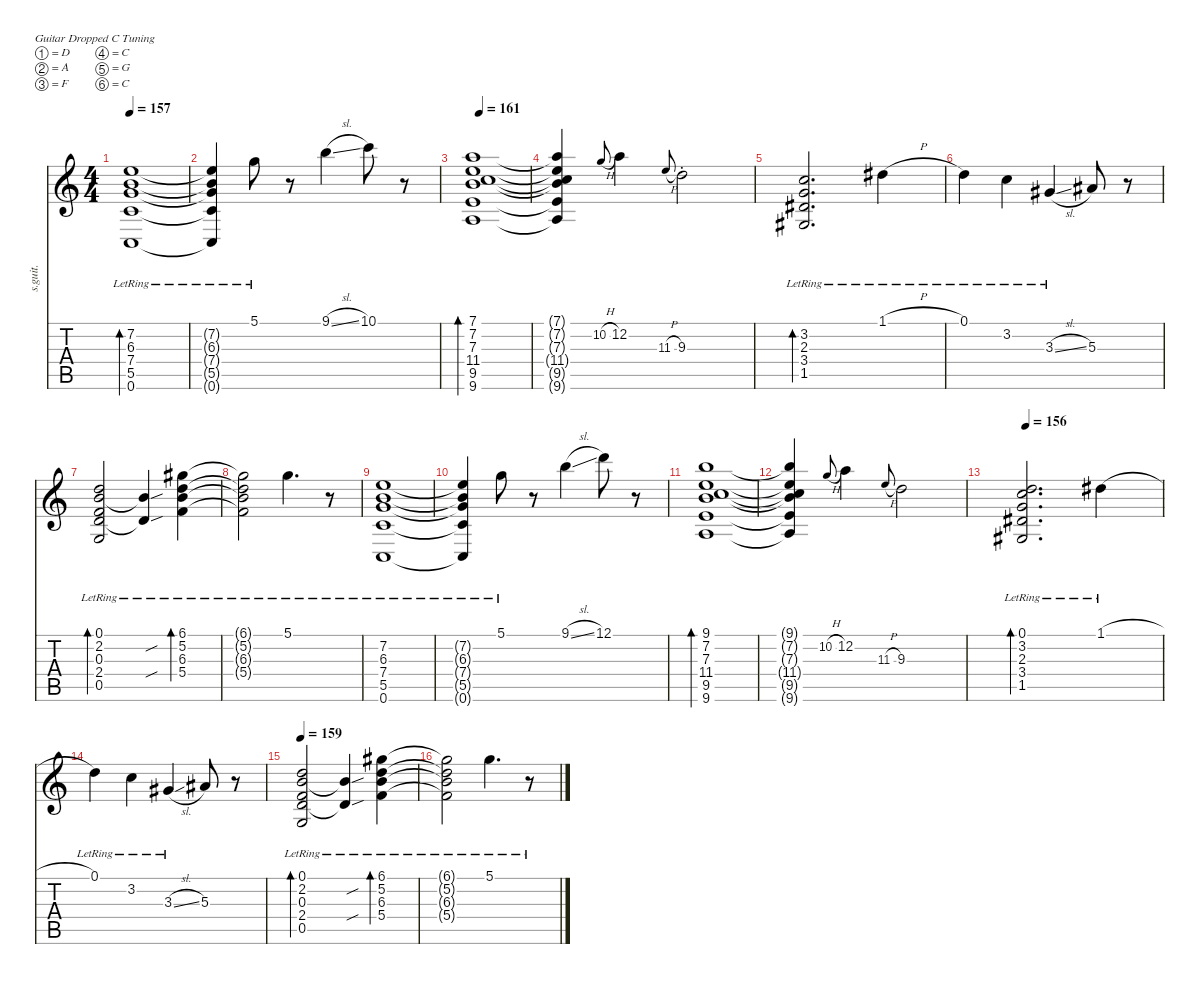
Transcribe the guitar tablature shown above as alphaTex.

\defaultSystemsLayout 4
\hideDynamics
\bracketExtendMode nobrackets
\track ("Rhythm 2" "s.guit.") {instrument distortionguitar}
\staff {score tabs}
\tuning (D4 A3 F3 C3 G2 C2)
\ts (4 4)
\tempo 157
\clef g2
\ks c
(7.2{lr} 6.3{lr} 7.4{lr} 5.5{lr} 0.6{lr}).1{bd 30 lyrics (0 "") lyrics (1 "") lyrics (2 "") lyrics (3 "") lyrics (4 "") dy ppp} |
(7.2{lr t} 6.3{lr t} 7.4{lr t} 5.5{lr t} 0.6{lr t}).4{lyrics (0 "") lyrics (1 "") lyrics (2 "") lyrics (3 "") lyrics (4 "")} 5.1{lr}.8{lyrics (0 "") lyrics (1 "") lyrics (2 "") lyrics (3 "") lyrics (4 "")} r.8 9.1{sl}.4{lyrics (0 "") lyrics (1 "") lyrics (2 "") lyrics (3 "") lyrics (4 "")} 10.1.8{lyrics (0 "") lyrics (1 "") lyrics (2 "") lyrics (3 "") lyrics (4 "")} r.8 |
\tempo 161
(7.1 7.2 7.3 11.4 9.5 9.6).1{bd 30 lyrics (0 "") lyrics (1 "") lyrics (2 "") lyrics (3 "") lyrics (4 "")} |
(7.1{t} 7.2{t} 7.3{t} 11.4{t} 9.5{t} 9.6{t}).4{lyrics (0 "") lyrics (1 "") lyrics (2 "") lyrics (3 "") lyrics (4 "")} 10.2{h}.8{lyrics (0 "") lyrics (1 "") lyrics (2 "") lyrics (3 "") lyrics (4 "") gr onbeat} 12.2.4{lyrics (0 "") lyrics (1 "") lyrics (2 "") lyrics (3 "") lyrics (4 "")} 11.3{h}.8{lyrics (0 "") lyrics (1 "") lyrics (2 "") lyrics (3 "") lyrics (4 "") gr onbeat} 9.3{st}.2{lyrics (0 "") lyrics (1 "") lyrics (2 "") lyrics (3 "") lyrics (4 "")} |
(3.2{lr} 2.3{lr} 3.4{lr acc #} 1.5{lr acc #}).2{d bd 30 lyrics (0 "") lyrics (1 "") lyrics (2 "") lyrics (3 "") lyrics (4 "")} 1.1{h lr acc #}.4{lyrics (0 "") lyrics (1 "") lyrics (2 "") lyrics (3 "") lyrics (4 "")} |
0.1{lr}.4{lyrics (0 "") lyrics (1 "") lyrics (2 "") lyrics (3 "") lyrics (4 "")} 3.2{lr}.4{lyrics (0 "") lyrics (1 "") lyrics (2 "") lyrics (3 "") lyrics (4 "")} 3.3{sl lr acc #}.4{lyrics (0 "") lyrics (1 "") lyrics (2 "") lyrics (3 "") lyrics (4 "")} 5.3{acc #}.8{lyrics (0 "") lyrics (1 "") lyrics (2 "") lyrics (3 "") lyrics (4 "")} r.8 |
(0.1{lr} 2.2{lr} 0.3{lr} 2.4{lr} 0.5{lr}).2{bd 30 lyrics (0 "") lyrics (1 "") lyrics (2 "") lyrics (3 "") lyrics (4 "")} (2.4{sou lr t} 2.2{sou lr t}).4{lyrics (0 "") lyrics (1 "") lyrics (2 "") lyrics (3 "") lyrics (4 "")} (6.1{lr acc #} 5.2{lr} 6.3{lr} 5.4{lr}).4{bd 30 lyrics (0 "") lyrics (1 "") lyrics (2 "") lyrics (3 "") lyrics (4 "")} |
(6.1{lr t acc #} 5.2{lr t} 6.3{lr t} 5.4{lr t}).2{lyrics (0 "") lyrics (1 "") lyrics (2 "") lyrics (3 "") lyrics (4 "")} 5.1{lr}.4{d lyrics (0 "") lyrics (1 "") lyrics (2 "") lyrics (3 "") lyrics (4 "")} r.8 |
(7.2{lr} 6.3{lr} 7.4{lr} 5.5{lr} 0.6{lr}).1{lyrics (0 "") lyrics (1 "") lyrics (2 "") lyrics (3 "") lyrics (4 "")} |
(7.2{lr t} 6.3{lr t} 7.4{lr t} 5.5{lr t} 0.6{lr t}).4{lyrics (0 "") lyrics (1 "") lyrics (2 "") lyrics (3 "") lyrics (4 "")} 5.1{lr}.8{lyrics (0 "") lyrics (1 "") lyrics (2 "") lyrics (3 "") lyrics (4 "")} r.8 9.1{sl}.4{lyrics (0 "") lyrics (1 "") lyrics (2 "") lyrics (3 "") lyrics (4 "")} 12.1.8{lyrics (0 "") lyrics (1 "") lyrics (2 "") lyrics (3 "") lyrics (4 "")} r.8 |
(9.1 7.2 7.3 11.4 9.5 9.6).1{bd 30 lyrics (0 "") lyrics (1 "") lyrics (2 "") lyrics (3 "") lyrics (4 "")} |
(9.1{t} 7.2{t} 7.3{t} 11.4{t} 9.5{t} 9.6{t}).4{lyrics (0 "") lyrics (1 "") lyrics (2 "") lyrics (3 "") lyrics (4 "")} 10.2{h}.8{lyrics (0 "") lyrics (1 "") lyrics (2 "") lyrics (3 "") lyrics (4 "") gr onbeat} 12.2.4{lyrics (0 "") lyrics (1 "") lyrics (2 "") lyrics (3 "") lyrics (4 "")} 11.3{h}.8{lyrics (0 "") lyrics (1 "") lyrics (2 "") lyrics (3 "") lyrics (4 "") gr onbeat} 9.3.2{lyrics (0 "") lyrics (1 "") lyrics (2 "") lyrics (3 "") lyrics (4 "")} |
\tempo 156
(3.2{lr} 2.3{lr} 3.4{lr acc #} 1.5{lr acc #} 0.1{lr}).2{d bd 30 lyrics (0 "") lyrics (1 "") lyrics (2 "") lyrics (3 "") lyrics (4 "")} 1.1{h lr acc #}.4{lyrics (0 "") lyrics (1 "") lyrics (2 "") lyrics (3 "") lyrics (4 "")} |
0.1{lr}.4{lyrics (0 "") lyrics (1 "") lyrics (2 "") lyrics (3 "") lyrics (4 "")} 3.2{lr}.4{lyrics (0 "") lyrics (1 "") lyrics (2 "") lyrics (3 "") lyrics (4 "")} 3.3{sl lr acc #}.4{lyrics (0 "") lyrics (1 "") lyrics (2 "") lyrics (3 "") lyrics (4 "")} 5.3{acc #}.8{lyrics (0 "") lyrics (1 "") lyrics (2 "") lyrics (3 "") lyrics (4 "")} r.8 |
\tempo 159
(0.1{lr} 2.2{lr} 0.3{lr} 2.4{lr} 0.5{lr}).2{bd 30 lyrics (0 "") lyrics (1 "") lyrics (2 "") lyrics (3 "") lyrics (4 "")} (2.4{sou lr t} 2.2{sou lr t}).4{lyrics (0 "") lyrics (1 "") lyrics (2 "") lyrics (3 "") lyrics (4 "")} (6.1{lr acc #} 5.2{lr} 6.3{lr} 5.4{lr}).4{bd 30 lyrics (0 "") lyrics (1 "") lyrics (2 "") lyrics (3 "") lyrics (4 "")} |
(6.1{lr t acc #} 5.2{lr t} 6.3{lr t} 5.4{lr t}).2{lyrics (0 "") lyrics (1 "") lyrics (2 "") lyrics (3 "") lyrics (4 "")} 5.1{lr}.4{d lyrics (0 "") lyrics (1 "") lyrics (2 "") lyrics (3 "") lyrics (4 "")} r.8
